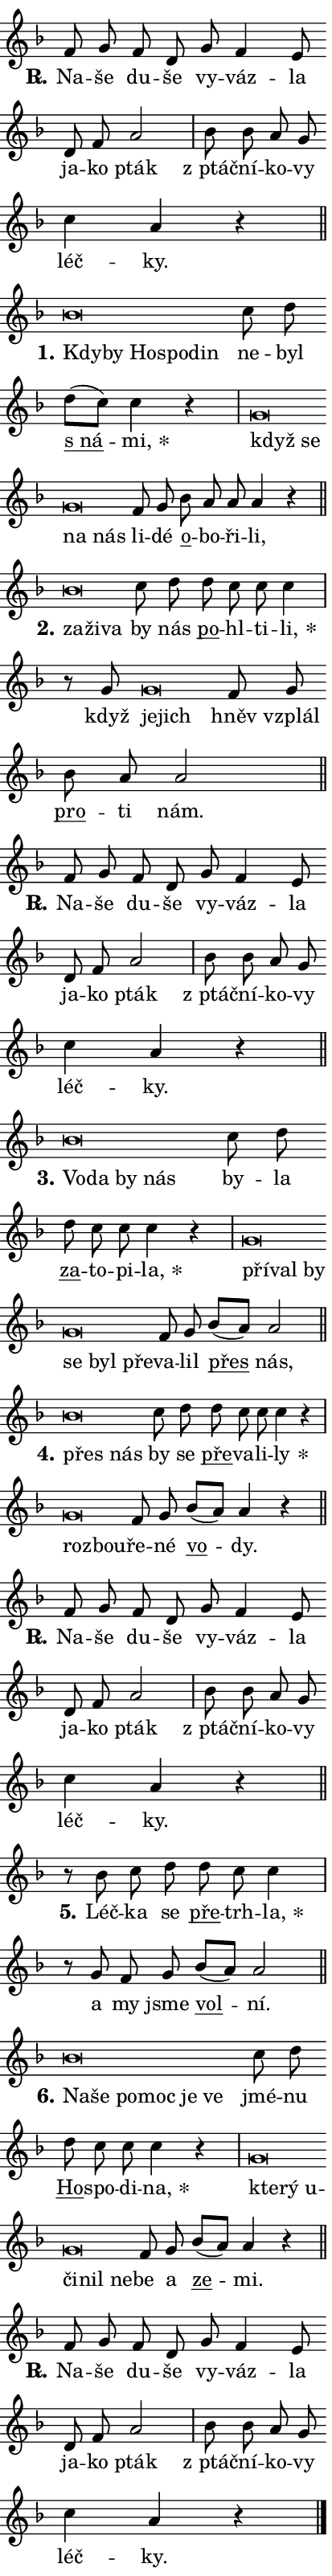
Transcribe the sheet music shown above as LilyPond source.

\version "2.24.0"
\header { tagline = "" }
\paper {
  indent = 0\cm
  top-margin = 0\cm
  right-margin = 0.13\cm % to fit lyric hyphens
  bottom-margin = 0\cm
  left-margin = 0\cm
  paper-width = 7\cm
  page-breaking = #ly:one-page-breaking
  system-system-spacing.basic-distance = #11
  score-system-spacing.basic-distance = #11
  ragged-last = ##f
}


%% Author: Thomas Morley
%% https://lists.gnu.org/archive/html/lilypond-user/2020-05/msg00002.html
#(define (line-position grob)
"Returns position of @var[grob} in current system:
   @code{'start}, if at first time-step
   @code{'end}, if at last time-step
   @code{'middle} otherwise
"
  (let* ((col (ly:item-get-column grob))
         (ln (ly:grob-object col 'left-neighbor))
         (rn (ly:grob-object col 'right-neighbor))
         (col-to-check-left (if (ly:grob? ln) ln col))
         (col-to-check-right (if (ly:grob? rn) rn col))
         (break-dir-left
           (and
             (ly:grob-property col-to-check-left 'non-musical #f)
             (ly:item-break-dir col-to-check-left)))
         (break-dir-right
           (and
             (ly:grob-property col-to-check-right 'non-musical #f)
             (ly:item-break-dir col-to-check-right))))
        (cond ((eqv? 1 break-dir-left) 'start)
              ((eqv? -1 break-dir-right) 'end)
              (else 'middle))))

#(define (tranparent-at-line-position vctor)
  (lambda (grob)
  "Relying on @code{line-position} select the relevant enry from @var{vctor}.
Used to determine transparency,"
    (case (line-position grob)
      ((end) (not (vector-ref vctor 0)))
      ((middle) (not (vector-ref vctor 1)))
      ((start) (not (vector-ref vctor 2))))))

noteHeadBreakVisibility =
#(define-music-function (break-visibility)(vector?)
"Makes @code{NoteHead}s transparent relying on @var{break-visibility}"
#{
  \override NoteHead.transparent =
    #(tranparent-at-line-position break-visibility)
#})

#(define delete-ledgers-for-transparent-note-heads
  (lambda (grob)
    "Reads whether a @code{NoteHead} is transparent.
If so this @code{NoteHead} is removed from @code{'note-heads} from
@var{grob}, which is supposed to be @code{LedgerLineSpanner}.
As a result ledgers are not printed for this @code{NoteHead}"
    (let* ((nhds-array (ly:grob-object grob 'note-heads))
           (nhds-list
             (if (ly:grob-array? nhds-array)
                 (ly:grob-array->list nhds-array)
                 '()))
           ;; Relies on the transparent-property being done before
           ;; Staff.LedgerLineSpanner.after-line-breaking is executed.
           ;; This is fragile ...
           (to-keep
             (remove
               (lambda (nhd)
                 (ly:grob-property nhd 'transparent #f))
               nhds-list)))
      ;; TODO find a better method to iterate over grob-arrays, similiar
      ;; to filter/remove etc for lists
      ;; For now rebuilt from scratch
      (set! (ly:grob-object grob 'note-heads)  '())
      (for-each
        (lambda (nhd)
          (ly:pointer-group-interface::add-grob grob 'note-heads nhd))
        to-keep))))

squashNotes = {
  \override NoteHead.X-extent = #'(-0.2 . 0.2)
  \override NoteHead.Y-extent = #'(-0.75 . 0)
  \override NoteHead.stencil =
    #(lambda (grob)
       (let ((pos (ly:grob-property grob 'staff-position)))
         (begin
           (if (< pos -7) (display "ERROR: Lower brevis then expected\n") (display "OK: Expected brevis position\n"))
           (if (<= pos -6) ly:text-interface::print ly:note-head::print))))
}
unSquashNotes = {
  \revert NoteHead.X-extent
  \revert NoteHead.Y-extent
  \revert NoteHead.stencil
}

hideNotes = \noteHeadBreakVisibility #begin-of-line-visible
unHideNotes = \noteHeadBreakVisibility #all-visible

% work-around for resetting accidentals
% https://lilypond.org/doc/v2.23/Documentation/notation/displaying-rhythms#unmetered-music
cadenzaMeasure = {
  \cadenzaOff
  \partial 1024 s1024
  \cadenzaOn
}

#(define-markup-command (accent layout props text) (markup?)
  "Underline accented syllable"
  (interpret-markup layout props
    #{\markup \override #'(offset . 4.3) \underline { #text }#}))

responsum = \markup \concat {
  "R" \hspace #-1.05 \path #0.1 #'((moveto 0 0.07) (lineto 0.9 0.8)) \hspace #0.05 "."
}

spaceSize = #0.6828661417322834 % exact space size for TeX Gyre Schola

\layout {
  \context {
    \Staff
    \remove "Time_signature_engraver"
    \override LedgerLineSpanner.after-line-breaking = #delete-ledgers-for-transparent-note-heads
  }
  \context {
    \Lyrics {
      \override LyricSpace.minimum-distance = \spaceSize
      \override LyricText.font-name = #"TeX Gyre Schola"
      \override LyricText.font-size = 1
      \override StanzaNumber.font-name = #"TeX Gyre Schola Bold"
      \override StanzaNumber.font-size = 1
    }
  }
  \context {
    \Score 
    \override NoteHead.text =
      #(lambda (grob) 
        (let ((pos (ly:grob-property grob 'staff-position)))
          #{\markup {
            \combine
              \halign #-0.55 \raise #(if (= pos -6) 0 0.5) \override #'(thickness . 2) \draw-line #'(3.2 . 0)
              \musicglyph "noteheads.sM1"
          }#}))
  }
}

% magnetic-lyrics.ily
%
%   written by
%     Jean Abou Samra <jean@abou-samra.fr>
%     Werner Lemberg <wl@gnu.org>
%
%   adapted by
%     Jiri Hon <jiri.hon@gmail.com>
%
% Version 2022-Apr-15

% https://www.mail-archive.com/lilypond-user@gnu.org/msg149350.html

#(define (Left_hyphen_pointer_engraver context)
   "Collect syllable-hyphen-syllable occurrences in lyrics and store
them in properties.  This engraver only looks to the left.  For
example, if the lyrics input is @code{foo -- bar}, it does the
following.

@itemize @bullet
@item
Set the @code{text} property of the @code{LyricHyphen} grob between
@q{foo} and @q{bar} to @code{foo}.

@item
Set the @code{left-hyphen} property of the @code{LyricText} grob with
text @q{foo} to the @code{LyricHyphen} grob between @q{foo} and
@q{bar}.
@end itemize

Use this auxiliary engraver in combination with the
@code{lyric-@/text::@/apply-@/magnetic-@/offset!} hook."
   (let ((hyphen #f)
         (text #f))
     (make-engraver
      (acknowledgers
       ((lyric-syllable-interface engraver grob source-engraver)
        (set! text grob)))
      (end-acknowledgers
       ((lyric-hyphen-interface engraver grob source-engraver)
        ;(when (not (grob::has-interface grob 'lyric-space-interface))
          (set! hyphen grob)));)
      ((stop-translation-timestep engraver)
       (when (and text hyphen)
         (ly:grob-set-object! text 'left-hyphen hyphen))
       (set! text #f)
       (set! hyphen #f)))))

#(define (lyric-text::apply-magnetic-offset! grob)
   "If the space between two syllables is less than the value in
property @code{LyricText@/.details@/.squash-threshold}, move the right
syllable to the left so that it gets concatenated with the left
syllable.

Use this function as a hook for
@code{LyricText@/.after-@/line-@/breaking} if the
@code{Left_@/hyphen_@/pointer_@/engraver} is active."
   (let ((hyphen (ly:grob-object grob 'left-hyphen #f)))
     (when hyphen
       (let ((left-text (ly:spanner-bound hyphen LEFT)))
         (when (grob::has-interface left-text 'lyric-syllable-interface)
           (let* ((common (ly:grob-common-refpoint grob left-text X))
                  (this-x-ext (ly:grob-extent grob common X))
                  (left-x-ext
                   (begin
                     ;; Trigger magnetism for left-text.
                     (ly:grob-property left-text 'after-line-breaking)
                     (ly:grob-extent left-text common X)))
                  ;; `delta` is the gap width between two syllables.
                  (delta (- (interval-start this-x-ext)
                            (interval-end left-x-ext)))
                  (details (ly:grob-property grob 'details))
                  (threshold (assoc-get 'squash-threshold details 0.2)))
             (when (< delta threshold)
               (let* (;; We have to manipulate the input text so that
                      ;; ligatures crossing syllable boundaries are not
                      ;; disabled.  For languages based on the Latin
                      ;; script this is essentially a beautification.
                      ;; However, for non-Western scripts it can be a
                      ;; necessity.
                      (lt (ly:grob-property left-text 'text))
                      (rt (ly:grob-property grob 'text))
                      (is-space (grob::has-interface hyphen 'lyric-space-interface))
                      (space (if is-space " " ""))
                      (extra-delta (if is-space spaceSize 0))
                      ;; Append new syllable.
                      (ltrt-space (if (and (string? lt) (string? rt))
                                (string-append lt space rt)
                                (make-concat-markup (list lt space rt))))
                      ;; Right-align `ltrt` to the right side.
                      (ltrt-space-markup (grob-interpret-markup
                               grob
                               (make-translate-markup
                                (cons (interval-length this-x-ext) 0)
                                (make-right-align-markup ltrt-space)))))
                 (begin
                   ;; Don't print `left-text`.
                   (ly:grob-set-property! left-text 'stencil #f)
                   ;; Set text and stencil (which holds all collected
                   ;; syllables so far) and shift it to the left.
                   (ly:grob-set-property! grob 'text ltrt-space)
                   (ly:grob-set-property! grob 'stencil ltrt-space-markup)
                   (ly:grob-translate-axis! grob (- (- delta extra-delta)) X))))))))))


#(define (lyric-hyphen::displace-bounds-first grob)
   ;; Make very sure this callback isn't triggered too early.
   (let ((left (ly:spanner-bound grob LEFT))
         (right (ly:spanner-bound grob RIGHT)))
     (ly:grob-property left 'after-line-breaking)
     (ly:grob-property right 'after-line-breaking)
     (ly:lyric-hyphen::print grob)))

squashThreshold = #0.4

\layout {
  \context {
    \Lyrics
    \consists #Left_hyphen_pointer_engraver
    \override LyricText.after-line-breaking =
      #lyric-text::apply-magnetic-offset!
    \override LyricHyphen.stencil = #lyric-hyphen::displace-bounds-first
    \override LyricText.details.squash-threshold = \squashThreshold
    \override LyricHyphen.minimum-distance = 0
    \override LyricHyphen.minimum-length = \squashThreshold
  }
}

squashText = \override LyricText.details.squash-threshold = 9999
unSquashText = \override LyricText.details.squash-threshold = \squashThreshold

leftText = \override LyricText.self-alignment-X = #LEFT
unLeftText = \revert LyricText.self-alignment-X

starOffset = #(lambda (grob) 
                (let ((x_offset (ly:self-alignment-interface::aligned-on-x-parent grob)))
                  (if (= x_offset 0) 0 (+ x_offset 1.2))))

star = #(define-music-function (syllable)(string?)
"Append star separator at the end of a syllable"
#{
  \once \override LyricText.X-offset = #starOffset
  \lyricmode { \markup {
    #syllable
    \override #'((font-name . "TeX Gyre Schola Bold")) \hspace #0.2 \lower #0.65 \larger "*"
  } }
#})

starAccent = #(define-music-function (syllable)(string?)
"Append star separator at the end of a syllable and make accent"
#{
  \once \override LyricText.X-offset = #starOffset
  \lyricmode { \markup {
    \accent #syllable
    \override #'((font-name . "TeX Gyre Schola Bold")) \hspace #0.2 \lower #0.65 \larger "*"
  } }
#})

breath = #(define-music-function (syllable)(string?)
"Append breathing indicator at the end of a syllable"
#{
  \lyricmode { \markup { #syllable "+" } }
#})

optionalBreath = #(define-music-function (syllable)(string?)
"Append optional breathing indicator at the end of a syllable"
#{
  \lyricmode { \markup { #syllable "(+)" } }
#})


\score {
    <<
        \new Voice = "melody" { \cadenzaOn \key f \major \relative { f'8 g f d g f4 e8 \bar "" d f a2 \cadenzaMeasure \bar "|" bes8 bes a g \bar "" c4 a r \cadenzaMeasure \bar "||" \break } }
        \new Lyrics \lyricsto "melody" { \lyricmode { \set stanza = \responsum
Na -- še du -- še vy -- váz -- la ja -- ko pták "z ptáč" -- ní -- ko -- vy léč -- ky. } }
    >>
    \layout {}
}

\score {
    <<
        \new Voice = "melody" { \cadenzaOn \key f \major \relative { \squashNotes bes'\breve*1/16 \hideNotes \breve*1/16 \bar "" \breve*1/16 \bar "" \breve*1/16 \breve*1/16 \bar "" \unHideNotes \unSquashNotes c8 d \bar "" d[( c)] c4 r \cadenzaMeasure \bar "|" \squashNotes g\breve*1/16 \hideNotes \breve*1/16 \bar "" \breve*1/16 \breve*1/16 \bar "" \unHideNotes \unSquashNotes f8 g \bar "" bes a a a4 r \cadenzaMeasure \bar "||" \break } }
        \new Lyrics \lyricsto "melody" { \lyricmode { \set stanza = "1."
\leftText Kdy -- \squashText by Ho -- spo -- din \unLeftText \unSquashText ne -- byl \markup \accent "s ná" -- \star mi, \leftText když \squashText se na nás \unLeftText \unSquashText li -- dé \markup \accent o -- bo -- ři -- li, } }
    >>
    \layout {}
}

\score {
    <<
        \new Voice = "melody" { \cadenzaOn \key f \major \relative { \squashNotes bes'\breve*1/16 \hideNotes \breve*1/16 \breve*1/16 \bar "" \unHideNotes \unSquashNotes c8 d \bar "" d c c c4 \cadenzaMeasure \bar "|" r8 g8 \squashNotes g\breve*1/16 \hideNotes \breve*1/16 \bar "" \unHideNotes \unSquashNotes f8 g \bar "" bes a a2 \cadenzaMeasure \bar "||" \break } }
        \new Lyrics \lyricsto "melody" { \lyricmode { \set stanza = "2."
\leftText za -- \squashText ži -- va \unLeftText \unSquashText by nás \markup \accent po -- hl -- ti -- \star li, když \leftText je -- \squashText jich \unLeftText \unSquashText hněv vzplál \markup \accent pro -- ti nám. } }
    >>
    \layout {}
}

\score {
    <<
        \new Voice = "melody" { \cadenzaOn \key f \major \relative { f'8 g f d g f4 e8 \bar "" d f a2 \cadenzaMeasure \bar "|" bes8 bes a g \bar "" c4 a r \cadenzaMeasure \bar "||" \break } }
        \new Lyrics \lyricsto "melody" { \lyricmode { \set stanza = \responsum
Na -- še du -- še vy -- váz -- la ja -- ko pták "z ptáč" -- ní -- ko -- vy léč -- ky. } }
    >>
    \layout {}
}

\score {
    <<
        \new Voice = "melody" { \cadenzaOn \key f \major \relative { \squashNotes bes'\breve*1/16 \hideNotes \breve*1/16 \bar "" \breve*1/16 \breve*1/16 \bar "" \unHideNotes \unSquashNotes c8 d \bar "" d c c c4 r \cadenzaMeasure \bar "|" \squashNotes g\breve*1/16 \hideNotes \breve*1/16 \bar "" \breve*1/16 \bar "" \breve*1/16 \bar "" \breve*1/16 \breve*1/16 \bar "" \unHideNotes \unSquashNotes f8 g \bar "" bes[( a)] a2 \cadenzaMeasure \bar "||" \break } }
        \new Lyrics \lyricsto "melody" { \lyricmode { \set stanza = "3."
\leftText Vo -- \squashText da by nás \unLeftText \unSquashText by -- la \markup \accent za -- to -- pi -- \star la, \leftText pří -- \squashText val by se byl pře -- \unLeftText \unSquashText va -- lil \markup \accent přes nás, } }
    >>
    \layout {}
}

\score {
    <<
        \new Voice = "melody" { \cadenzaOn \key f \major \relative { \squashNotes bes'\breve*1/16 \hideNotes \breve*1/16 \bar "" \unHideNotes \unSquashNotes c8 d \bar "" d c c c4 r \cadenzaMeasure \bar "|" \squashNotes g\breve*1/16 \hideNotes \breve*1/16 \bar "" \unHideNotes \unSquashNotes f8 g \bar "" bes[( a)] a4 r \cadenzaMeasure \bar "||" \break } }
        \new Lyrics \lyricsto "melody" { \lyricmode { \set stanza = "4."
\leftText přes \squashText nás \unLeftText \unSquashText by se \markup \accent pře -- va -- li -- \star ly \leftText roz -- \squashText bou -- \unLeftText \unSquashText ře -- né \markup \accent vo -- dy. } }
    >>
    \layout {}
}

\score {
    <<
        \new Voice = "melody" { \cadenzaOn \key f \major \relative { f'8 g f d g f4 e8 \bar "" d f a2 \cadenzaMeasure \bar "|" bes8 bes a g \bar "" c4 a r \cadenzaMeasure \bar "||" \break } }
        \new Lyrics \lyricsto "melody" { \lyricmode { \set stanza = \responsum
Na -- še du -- še vy -- váz -- la ja -- ko pták "z ptáč" -- ní -- ko -- vy léč -- ky. } }
    >>
    \layout {}
}

\score {
    <<
        \new Voice = "melody" { \cadenzaOn \key f \major \relative { r8 bes' c8 d \bar "" d c c4 \cadenzaMeasure \bar "|" r8 g8 f8 g \bar "" bes[( a)] a2 \cadenzaMeasure \bar "||" \break } }
        \new Lyrics \lyricsto "melody" { \lyricmode { \set stanza = "5."
Léč -- ka se \markup \accent pře -- trh -- \star la, a my jsme \markup \accent vol -- ní. } }
    >>
    \layout {}
}

\score {
    <<
        \new Voice = "melody" { \cadenzaOn \key f \major \relative { \squashNotes bes'\breve*1/16 \hideNotes \breve*1/16 \bar "" \breve*1/16 \bar "" \breve*1/16 \bar "" \breve*1/16 \breve*1/16 \bar "" \unHideNotes \unSquashNotes c8 d \bar "" d c c c4 r \cadenzaMeasure \bar "|" \squashNotes g\breve*1/16 \hideNotes \breve*1/16 \bar "" \breve*1/16 \bar "" \breve*1/16 \bar "" \breve*1/16 \breve*1/16 \bar "" \unHideNotes \unSquashNotes f8 g \bar "" bes[( a)] a4 r \cadenzaMeasure \bar "||" \break } }
        \new Lyrics \lyricsto "melody" { \lyricmode { \set stanza = "6."
\leftText Na -- \squashText še po -- moc je ve \unLeftText \unSquashText jmé -- nu \markup \accent Ho -- spo -- di -- \star na, \leftText kte -- \squashText rý u -- či -- nil ne -- \unLeftText \unSquashText be a \markup \accent ze -- mi. } }
    >>
    \layout {}
}

\score {
    <<
        \new Voice = "melody" { \cadenzaOn \key f \major \relative { f'8 g f d g f4 e8 \bar "" d f a2 \cadenzaMeasure \bar "|" bes8 bes a g \bar "" c4 a r \cadenzaMeasure \bar "||" \break } \bar "|." }
        \new Lyrics \lyricsto "melody" { \lyricmode { \set stanza = \responsum
Na -- še du -- še vy -- váz -- la ja -- ko pták "z ptáč" -- ní -- ko -- vy léč -- ky. } }
    >>
    \layout {}
}
